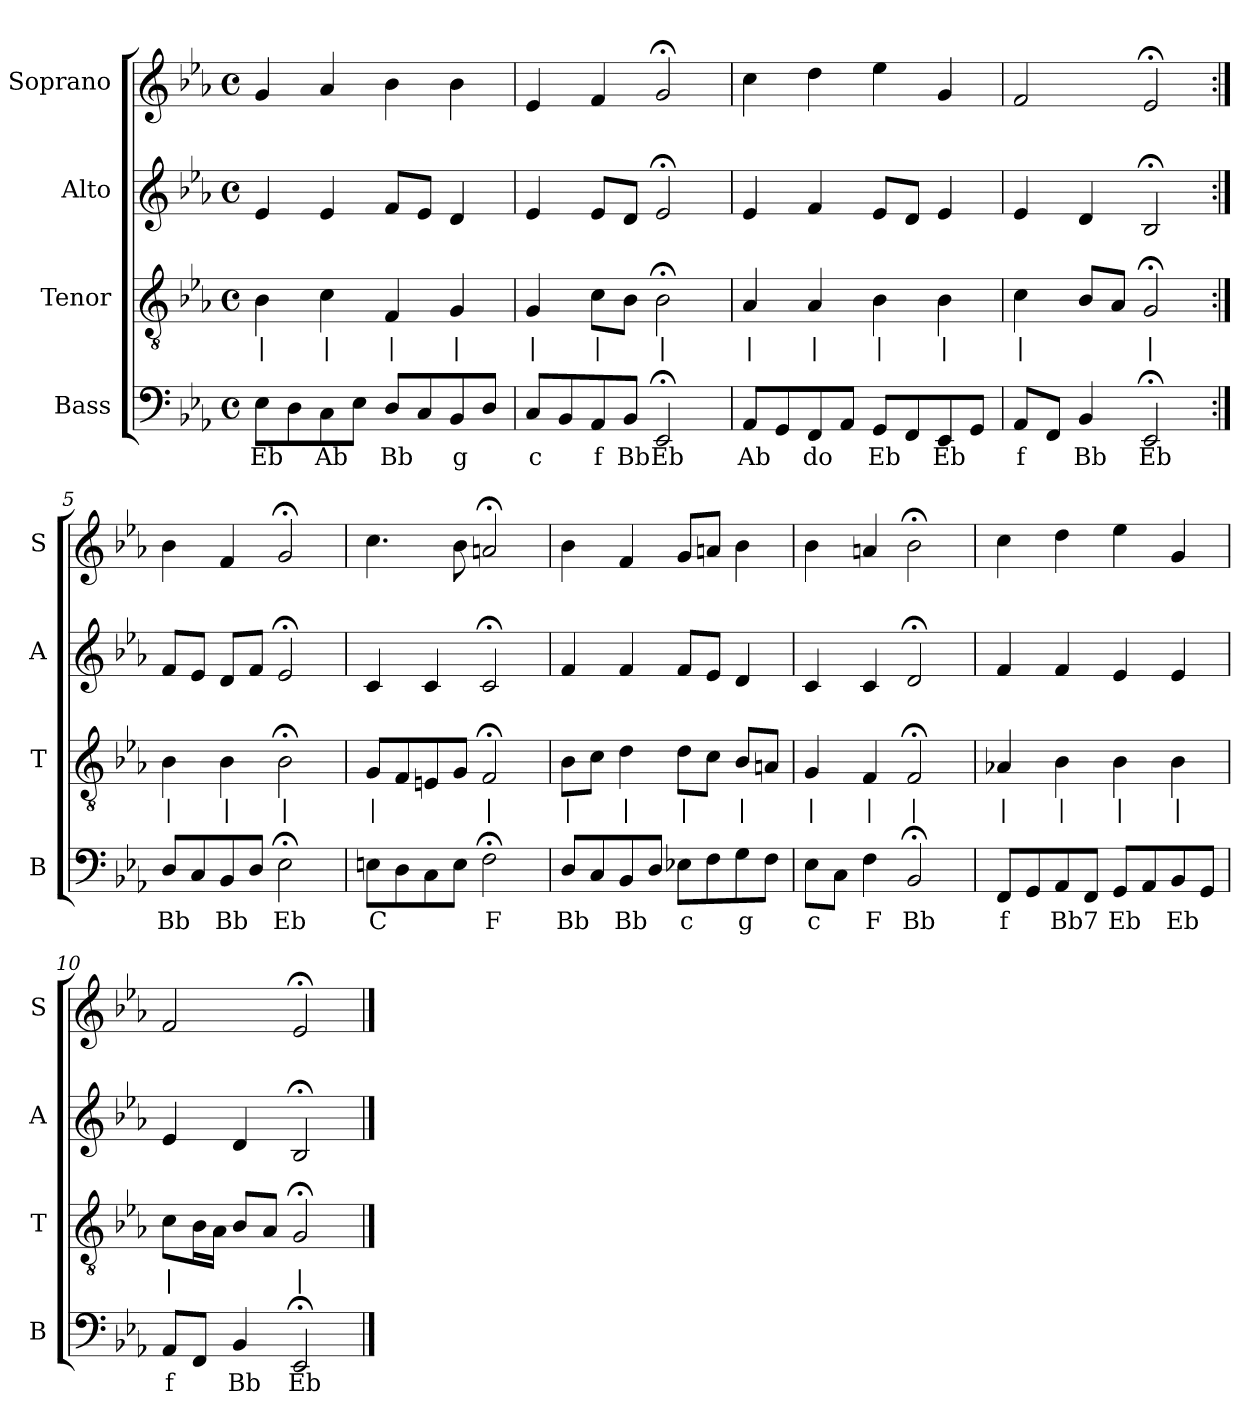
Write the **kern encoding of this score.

**kern	**text	**kern	**text	**kern	**kern
*part4	*part4	*part3	*part3	*part2	*part1
*staff4	*staff4	*staff3	*staff3	*staff2	*staff1
*I"Bass	*	*I"Tenor	*	*I"Alto	*I"Soprano
*I'B	*	*I'T	*	*I'A	*I'S
*clefF4	*	*clefGv2	*	*clefG2	*clefG2
*k[b-e-a-]	*	*k[b-e-a-]	*	*k[b-e-a-]	*k[b-e-a-]
*E-:	*	*E-:	*	*E-:	*E-:
*M4/4	*	*M4/4	*	*M4/4	*M4/4
*met(c)	*	*met(c)	*	*met(c)	*met(c)
*MM100	*	*MM100	*	*MM100	*MM100
=1	=1	=1	=1	=1	=1
8E-L	Eb	4B-	|	4e-	4g
8D	.	.	.	.	.
8C	Ab	4c	|	4e-	4a-
8E-J	.	.	.	.	.
8DL	Bb	4F	|	8fL	4b-
8C	.	.	.	8e-J	.
8BB-	g	4G	|	4d	4b-
8DJ	.	.	.	.	.
=2	=2	=2	=2	=2	=2
8CL	c	4G	|	4e-	4e-
8BB-	.	.	.	.	.
8AA-	f	8cL	|	8e-L	4f
8BB-J	Bb	8B-J	.	8dJ	.
2EE-;<	Eb	2B-;<	|	2e-;<	2g;<
=3	=3	=3	=3	=3	=3
8AA-L	Ab	4A-	|	4e-	4cc
8GG	.	.	.	.	.
8FF	do	4A-	|	4f	4dd
8AA-J	.	.	.	.	.
8GGL	Eb	4B-	|	8e-L	4ee-
8FF	.	.	.	8dJ	.
8EE-	Eb	4B-	|	4e-	4g
8GGJ	.	.	.	.	.
=4	=4	=4	=4	=4	=4
8AA-L	f	4c	|	4e-	2f
8FFJ	.	.	.	.	.
4BB-	Bb	8B-L	.	4d	.
.	.	8A-J	.	.	.
2EE-;<	Eb	2G;<	|	2B-;<	2e-;<
=5:|!	=5:|!	=5:|!	=5:|!	=5:|!	=5:|!
8DL	Bb	4B-	|	8fL	4b-
8C	.	.	.	8e-J	.
8BB-	Bb	4B-	|	8dL	4f
8DJ	.	.	.	8fJ	.
2E-;<	Eb	2B-;<	|	2e-;<	2g;<
=6	=6	=6	=6	=6	=6
8EnL	C	8GL	|	4c	4.cc
8D	.	8F	.	.	.
8C	.	8En	.	4c	.
8EJ	.	8GJ	.	.	8b-
2F;<	F	2F;<	|	2c;<	2an;<
=7	=7	=7	=7	=7	=7
8DL	Bb	8B-L	|	4f	4b-
8C	.	8cJ	.	.	.
8BB-	Bb	4d	|	4f	4f
8DJ	.	.	.	.	.
8E-XL	c	8dL	|	8fL	8gL
8F	.	8cJ	.	8e-J	8anJ
8G	g	8B-L	|	4d	4b-
8FJ	.	8AnJ	.	.	.
=8	=8	=8	=8	=8	=8
8E-L	c	4G	|	4c	4b-
8CJ	.	.	.	.	.
4F	F	4F	|	4c	4an
2BB-;<	Bb	2F;<	|	2d;<	2b-;<
=9	=9	=9	=9	=9	=9
8FFL	f	4A-X	|	4f	4cc
8GG	.	.	.	.	.
8AA-	Bb7	4B-	|	4f	4dd
8FFJ	.	.	.	.	.
8GGL	Eb	4B-	|	4e-	4ee-
8AA-	.	.	.	.	.
8BB-	Eb	4B-	|	4e-	4g
8GGJ	.	.	.	.	.
=10	=10	=10	=10	=10	=10
8AA-L	f	8cL	|	4e-	2f
8FFJ	.	16B-L	.	.	.
.	.	16A-JJ	.	.	.
4BB-	Bb	8B-L	.	4d	.
.	.	8A-J	.	.	.
2EE-;<	Eb	2G;<	|	2B-;<	2e-;<
==	==	==	==	==	==
*-	*-	*-	*-	*-	*-
